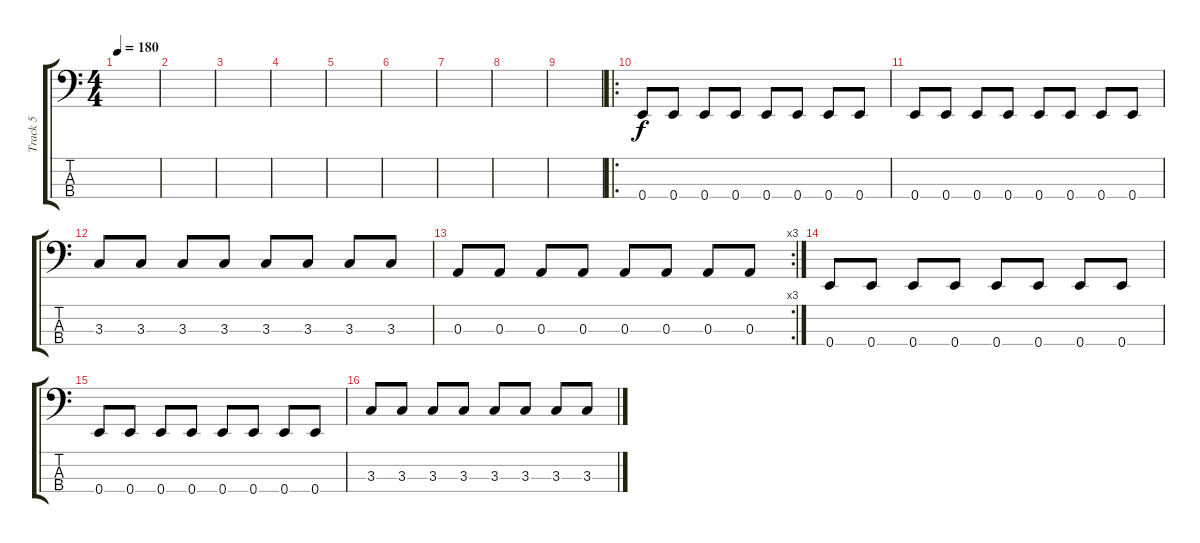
\track ("Track 5" "Track 5") {instrument electricbassfinger}
\staff {score tabs}
\tuning (G2 D2 A1 E1) {hide}
\ts (4 4)
\tempo 180
\clef f4
\ks c
|
|
|
|
|
|
|
|
|
\ro
0.4.8 0.4.8 0.4.8 0.4.8 0.4.8 0.4.8 0.4.8 0.4.8 |
0.4.8 0.4.8 0.4.8 0.4.8 0.4.8 0.4.8 0.4.8 0.4.8 |
3.3.8 3.3.8 3.3.8 3.3.8 3.3.8 3.3.8 3.3.8 3.3.8 |
\rc 3
0.3.8 0.3.8 0.3.8 0.3.8 0.3.8 0.3.8 0.3.8 0.3.8 |
0.4.8 0.4.8 0.4.8 0.4.8 0.4.8 0.4.8 0.4.8 0.4.8 |
0.4.8 0.4.8 0.4.8 0.4.8 0.4.8 0.4.8 0.4.8 0.4.8 |
3.3.8 3.3.8 3.3.8 3.3.8 3.3.8 3.3.8 3.3.8 3.3.8
